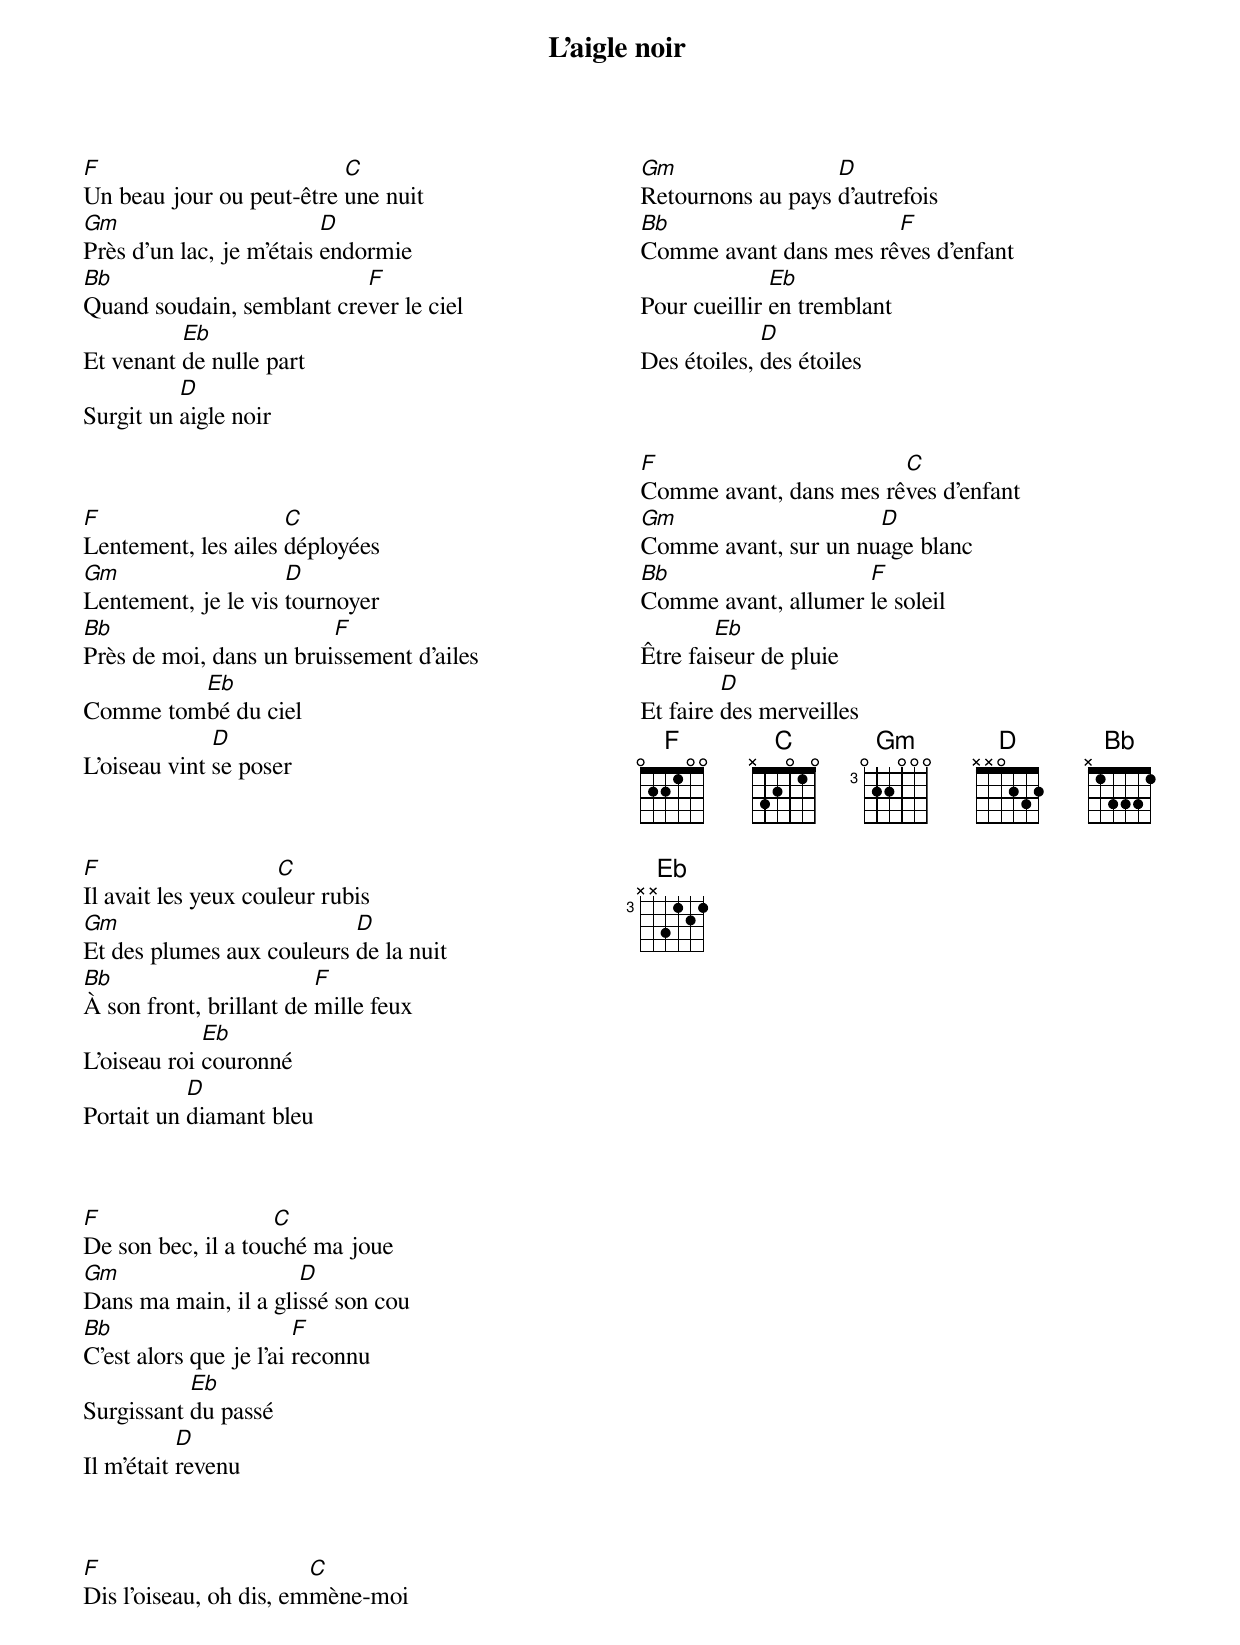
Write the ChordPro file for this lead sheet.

{title: L'aigle noir}
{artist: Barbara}
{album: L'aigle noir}
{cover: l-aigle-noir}
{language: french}
{columns: 2}
{define: F base-fret 1 frets 0 2 2 1 0 0}
{define: C frets X 3 2 0 1 0}
{define: Gm base-fret 3 frets 0 2 2 0 0 0}
{define: D frets X X 0 2 3 2}
{define: B& base-fret 1 frets X 0 2 2 2 0}
{define: E& base-fret 6 frets X 0 2 2 2 0}
{define: G frets 3 2 0 0 0 3}
{define: Am frets X 0 2 2 1 0}
{define: E frets 0 2 2 1 0 0}
{define: A frets X 0 2 2 2 0}
{define: Bm base-fret 2 frets X 0 2 2 1 0}
{define: F# base-fret 2 frets 0 2 2 1 0 0}
{define: B base-fret 2 frets X 0 2 2 2 0}
{define: C#m base-fret 4 frets X 0 2 2 1 0}
{define: G# base-fret 4 frets 0 2 2 1 0 0}


[F]Un beau jour ou peut-être [C]une nuit
[Gm]Près d'un lac, je m'étais [D]endormie
[Bb]Quand soudain, semblant cre[F]ver le ciel
Et venant [Eb]de nulle part
Surgit un [D]aigle noir

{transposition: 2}


[F]Lentement, les ailes [C]déployées
[Gm]Lentement, je le vis [D]tournoyer
[Bb]Près de moi, dans un brui[F]ssement d'ailes
Comme tom[Eb]bé du ciel
L'oiseau vint [D]se poser

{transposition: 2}


[F]Il avait les yeux cou[C]leur rubis
[Gm]Et des plumes aux couleurs [D]de la nuit
[Bb]À son front, brillant de [F]mille feux
L'oiseau roi [Eb]couronné
Portait un [D]diamant bleu

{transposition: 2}


[F]De son bec, il a tou[C]ché ma joue
[Gm]Dans ma main, il a gli[D]ssé son cou
[Bb]C'est alors que je l'ai [F]reconnu
Surgissant [Eb]du passé
Il m'était [D]revenu

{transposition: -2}


[F]Dis l'oiseau, oh dis, em[C]mène-moi
[Gm]Retournons au pays [D]d'autrefois
[Bb]Comme avant dans mes rê[F]ves d'enfant
Pour cueillir [Eb]en tremblant
Des étoiles, [D]des étoiles

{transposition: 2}


[F]Comme avant, dans mes rê[C]ves d'enfant
[Gm]Comme avant, sur un nu[D]age blanc
[Bb]Comme avant, allumer [F]le soleil
Être fai[Eb]seur de pluie
Et faire [D]des merveilles
